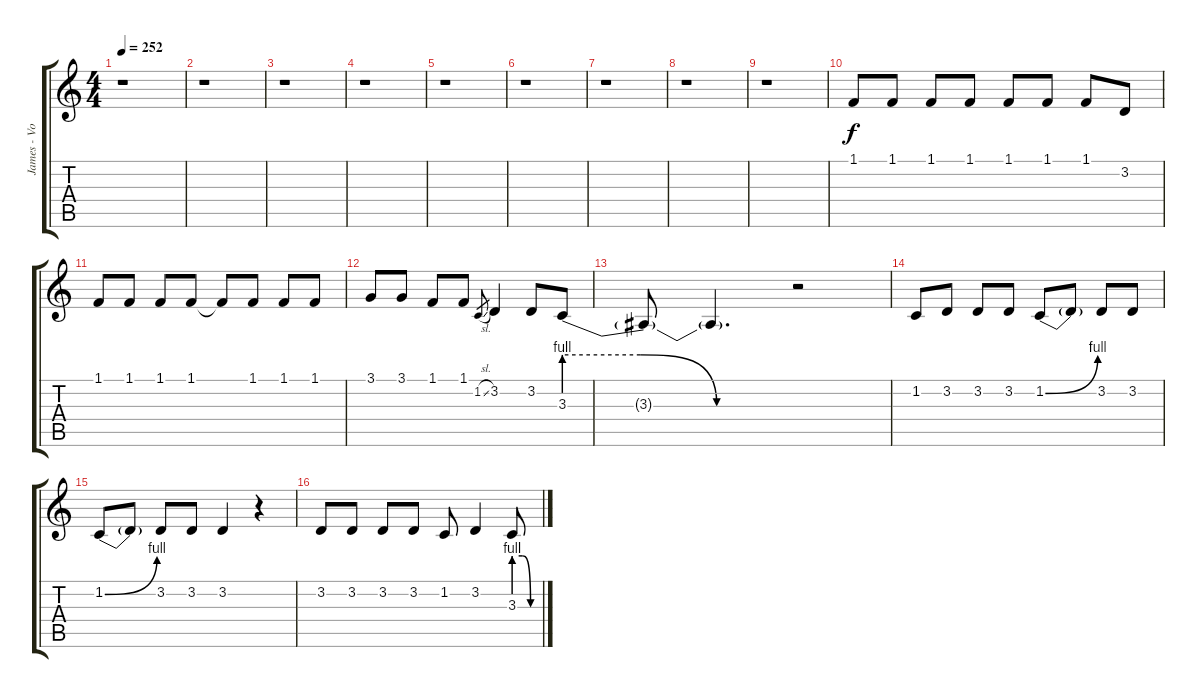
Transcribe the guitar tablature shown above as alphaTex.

\track ("James - Voice" "James - Vo") {instrument lead2sawtooth}
\staff {score tabs}
\tuning (E4 B3 G3 D3 A2 E2) {hide}
\ts (4 4)
\tempo 252
\clef g2
\ks c
r.1{dy f} |
r.1 |
r.1 |
r.1 |
r.1 |
r.1 |
r.1 |
r.1 |
r.1 |
1.1.8 1.1.8 1.1.8 1.1.8 1.1.8 1.1.8 1.1.8 3.2.8 |
1.1.8 1.1.8 1.1.8 1.1.8 1.1{t}.8 1.1.8 1.1.8 1.1.8 |
3.1.8 3.1.8 1.1.8 1.1.8 1.2{sl}.8{gr} 3.2.4 3.2.8 3.3{be (custom 0 4 20 4 40 0 60 0)}.8 |
3.3{t}.8 3.3{t}.4{d} r.2 |
1.2.8 3.2.8 3.2.8 3.2.8 1.2{be (bend 0 0 60 4)}.8 1.2{t}.8 3.2.8 3.2.8 |
1.2{be (bend 0 0 60 4)}.8 1.2{t}.8 3.2.8 3.2.8 3.2.4 r.4 |
3.2.8 3.2.8 3.2.8 3.2.8 1.2.8 3.2.4 3.3{be (custom 0 4 20 4 40 0 60 0)}.8
